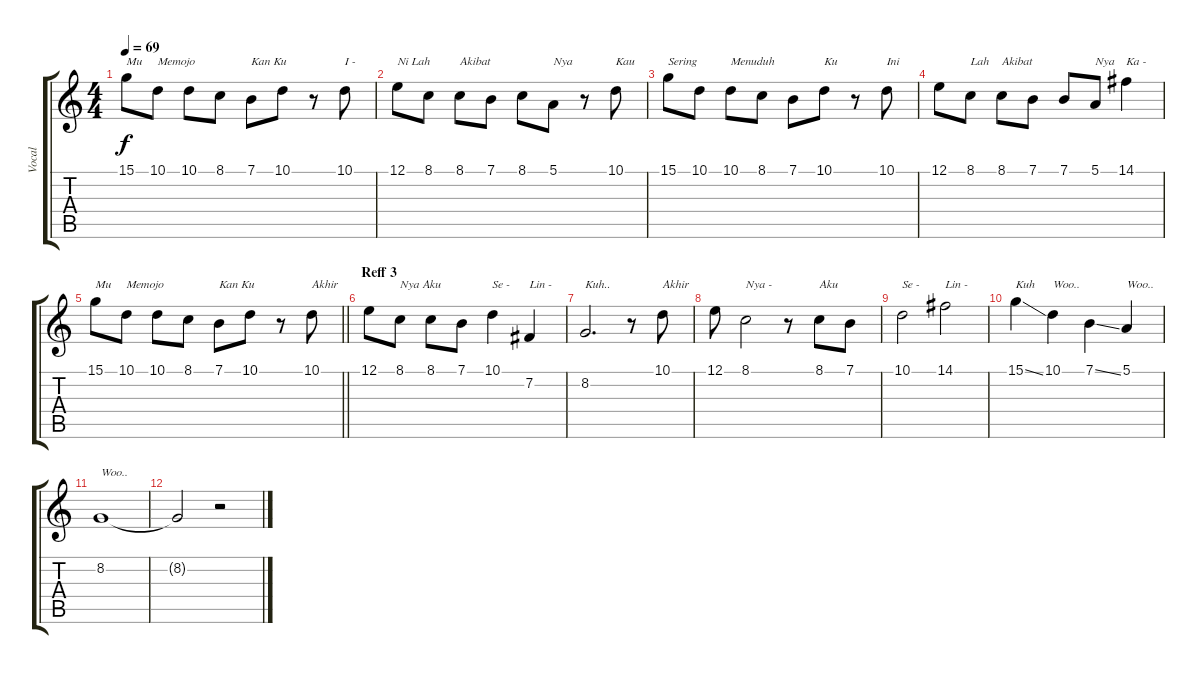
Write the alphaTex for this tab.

\track ("Vocal" "Vocal") {instrument lead1square}
\staff {score tabs}
\tuning (E4 B3 G3 D3 A2 E2) {hide}
\ts (4 4)
\tempo 69
\clef g2
\ks c
15.1.8{txt "Mu" dy f} 10.1.8{txt "Memojo"} 10.1.8 8.1.8 7.1.8{txt "Kan Ku"} 10.1.8 r.8 10.1.8{txt "I -"} |
12.1.8{txt "Ni Lah"} 8.1.8 8.1.8{txt "Akibat"} 7.1.8 8.1.8 5.1.8{txt "Nya"} r.8 10.1.8{txt "Kau"} |
15.1.8{txt "Sering"} 10.1.8 10.1.8{txt "Menuduh"} 8.1.8 7.1.8 10.1.8{txt "Ku"} r.8 10.1.8{txt "Ini"} |
12.1.8 8.1.8{txt "Lah"} 8.1.8{txt "Akibat"} 7.1.8 7.1.8 5.1.8{txt "Nya"} 14.1.4{txt "Ka -"} |
\barLineRight lightlight
15.1.8{txt "Mu"} 10.1.8{txt "Memojo"} 10.1.8 8.1.8 7.1.8{txt "Kan Ku"} 10.1.8 r.8 10.1.8{txt "Akhir"} |
\section ("" "Reff 3")
12.1.8 8.1.8{txt "Nya Aku"} 8.1.8 7.1.8 10.1.4{txt "Se -"} 7.2.4{txt "Lin -"} |
8.2.2{d txt "Kuh.."} r.8 10.1.8{txt "Akhir"} |
12.1.8 8.1.2{txt "Nya -"} r.8 8.1.8{txt "Aku"} 7.1.8 |
10.1.2{txt "Se -"} 14.1.2{txt "Lin -"} |
15.1{ss}.4{txt "Kuh"} 10.1.4{txt "Woo.."} 7.1{ss}.4 5.1.4{txt "Woo.."} |
8.2.1{txt "Woo.."} |
8.2{t}.2 r.2
